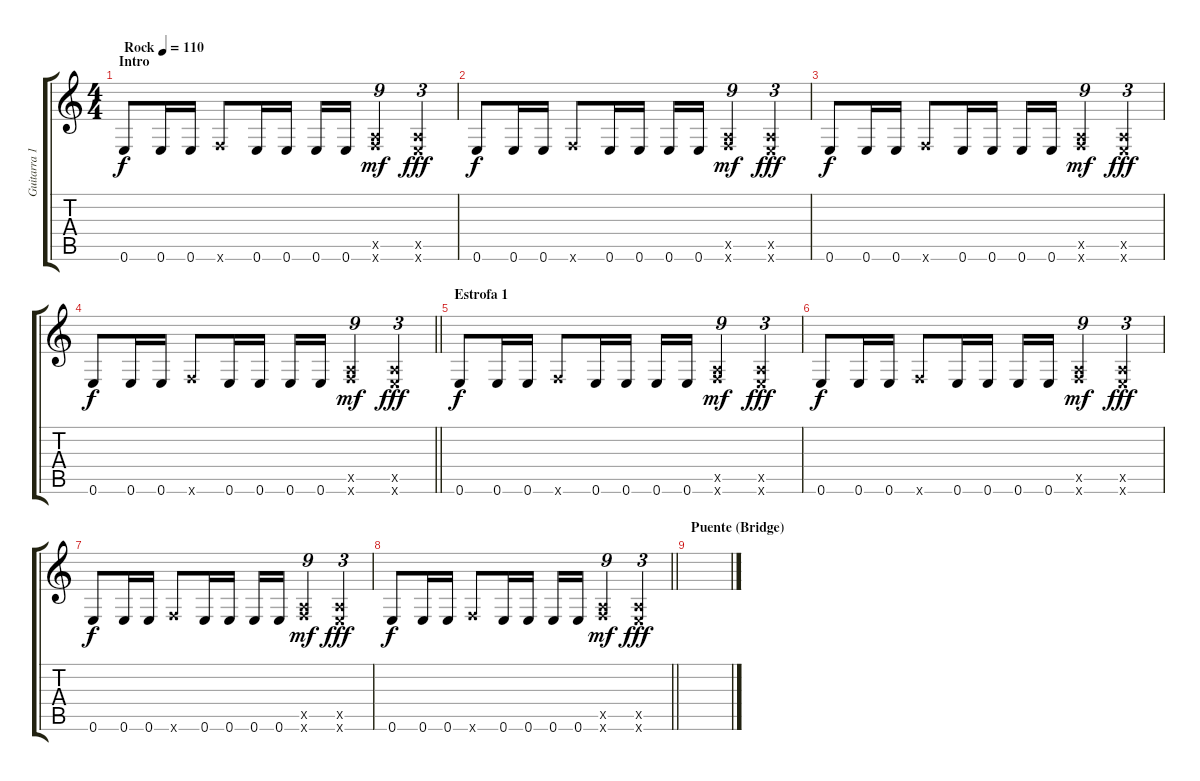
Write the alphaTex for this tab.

\track ("Guitarra 1" "Guitarra 1") {instrument electricguitarclean}
\staff {score tabs}
\tuning (E4 B3 G3 D3 A2 E2) {hide}
\ts (4 4)
\section ("" "Intro")
\tempo (110 "Rock")
\clef g2
\ks c
0.6.8{dy f instrument electricguitarclean} 0.6.16 0.6.16 1.6{x}.8 0.6.16 0.6.16 0.6.16 0.6.16 (0.5{x} 1.6{x}).4{tu (9 8) dy mf} (0.5{x} 0.6{x}).4{tu (3 2) dy fff} |
0.6.8{dy f} 0.6.16 0.6.16 1.6{x}.8 0.6.16 0.6.16 0.6.16 0.6.16 (0.5{x} 1.6{x}).4{tu (9 8) dy mf} (0.5{x} 0.6{x}).4{tu (3 2) dy fff} |
0.6.8{dy f} 0.6.16 0.6.16 1.6{x}.8 0.6.16 0.6.16 0.6.16 0.6.16 (0.5{x} 1.6{x}).4{tu (9 8) dy mf} (0.5{x} 0.6{x}).4{tu (3 2) dy fff} |
\barLineRight lightlight
0.6.8{dy f} 0.6.16 0.6.16 1.6{x}.8 0.6.16 0.6.16 0.6.16 0.6.16 (0.5{x} 1.6{x}).4{tu (9 8) dy mf} (0.5{x} 0.6{x}).4{tu (3 2) dy fff} |
\section ("" "Estrofa 1")
0.6.8{dy f} 0.6.16 0.6.16 1.6{x}.8 0.6.16 0.6.16 0.6.16 0.6.16 (0.5{x} 1.6{x}).4{tu (9 8) dy mf} (0.5{x} 0.6{x}).4{tu (3 2) dy fff} |
0.6.8{dy f} 0.6.16 0.6.16 1.6{x}.8 0.6.16 0.6.16 0.6.16 0.6.16 (0.5{x} 1.6{x}).4{tu (9 8) dy mf} (0.5{x} 0.6{x}).4{tu (3 2) dy fff} |
0.6.8{dy f} 0.6.16 0.6.16 1.6{x}.8 0.6.16 0.6.16 0.6.16 0.6.16 (0.5{x} 1.6{x}).4{tu (9 8) dy mf} (0.5{x} 0.6{x}).4{tu (3 2) dy fff} |
\barLineRight lightlight
0.6.8{dy f} 0.6.16 0.6.16 1.6{x}.8 0.6.16 0.6.16 0.6.16 0.6.16 (0.5{x} 1.6{x}).4{tu (9 8) dy mf} (0.5{x} 0.6{x}).4{tu (3 2) dy fff} |
\section ("" "Puente (Bridge)")
